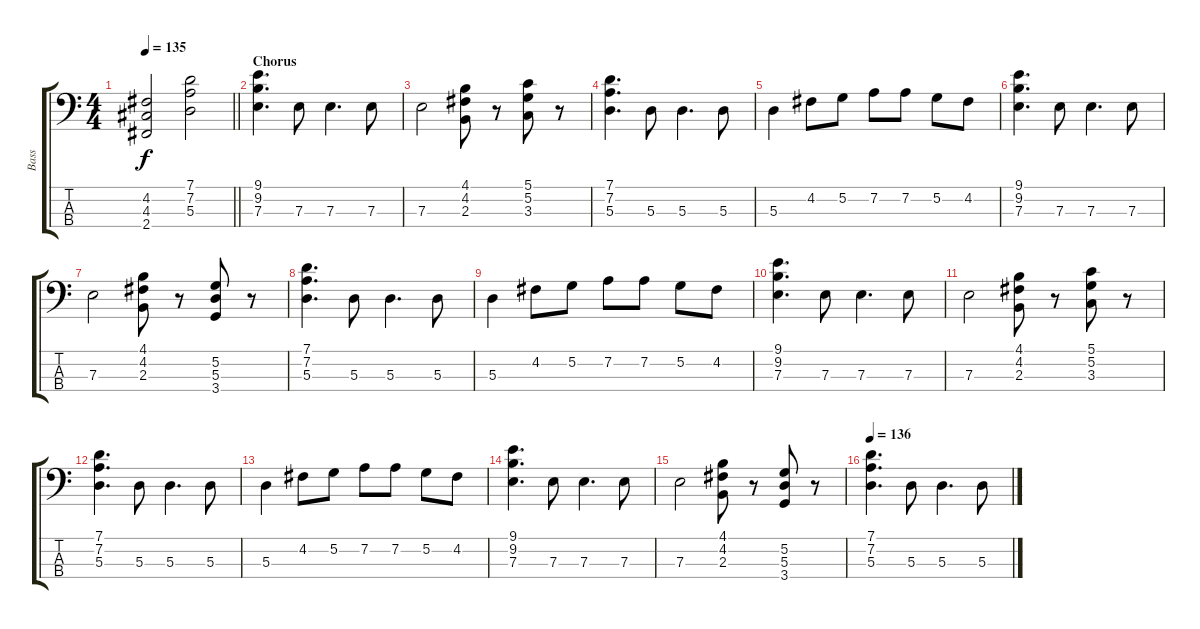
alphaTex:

\track ("Bass" "Bass") {instrument electricbassfinger}
\staff {score tabs}
\tuning (G2 D2 A1 E1) {hide}
\ts (4 4)
\tempo 135
\clef f4
\barLineRight lightlight
\ks c
(4.2 4.3 2.4).2{dy f} (7.1 7.2 5.3).2 |
\section ("" "Chorus")
(9.1 9.2 7.3).4{d} 7.3.8 7.3.4{d} 7.3.8 |
7.3.2 (4.1 4.2 2.3).8 r.8 (5.1 5.2 3.3).8 r.8 |
(7.1 7.2 5.3).4{d} 5.3.8 5.3.4{d} 5.3.8 |
5.3.4 4.2.8 5.2.8 7.2.8 7.2.8 5.2.8 4.2.8 |
(9.1 9.2 7.3).4{d} 7.3.8 7.3.4{d} 7.3.8 |
7.3.2 (4.1 4.2 2.3).8 r.8 (5.2 5.3 3.4).8 r.8 |
(7.1 7.2 5.3).4{d} 5.3.8 5.3.4{d} 5.3.8 |
5.3.4 4.2.8 5.2.8 7.2.8 7.2.8 5.2.8 4.2.8 |
(9.1 9.2 7.3).4{d} 7.3.8 7.3.4{d} 7.3.8 |
7.3.2 (4.1 4.2 2.3).8 r.8 (5.1 5.2 3.3).8 r.8 |
(7.1 7.2 5.3).4{d} 5.3.8 5.3.4{d} 5.3.8 |
5.3.4 4.2.8 5.2.8 7.2.8 7.2.8 5.2.8 4.2.8 |
(9.1 9.2 7.3).4{d} 7.3.8 7.3.4{d} 7.3.8 |
7.3.2 (4.1 4.2 2.3).8 r.8 (5.2 5.3 3.4).8 r.8 |
\tempo 136
(7.1 7.2 5.3).4{d} 5.3.8 5.3.4{d} 5.3.8
